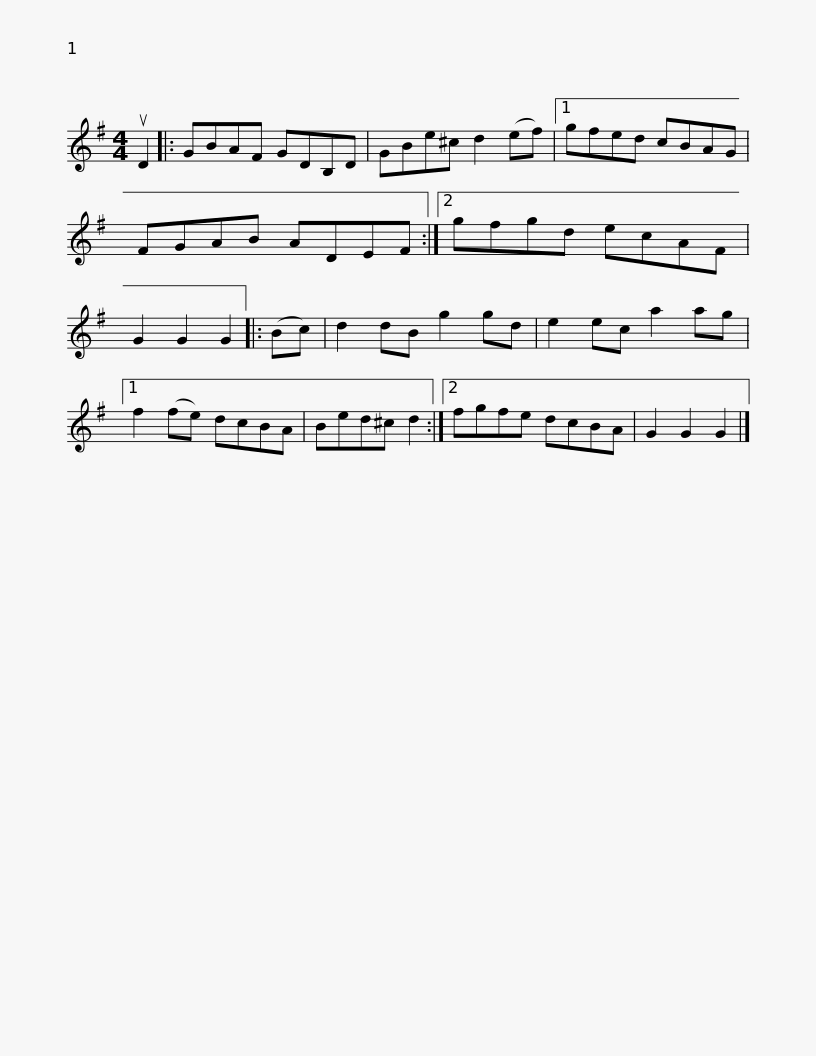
X:1
L:1/8
M:4/4
I:linebreak $
K:G
V:1 treble
V:1
 uD2 |: GBAF GDB,D | GBe^c d2 (ef) |1 gfed cBAG | FGAB ADEF :|2 %5
 gfgd ecAF |$ G2 G2 G2 |: (Bc) | d2 dB g2 gd | e2 ec a2 ag |1 %10
 f2 (fe) dcBA | Bed^c d2 :|2 fgfe dcBA | G2 G2 G2 |] %14
